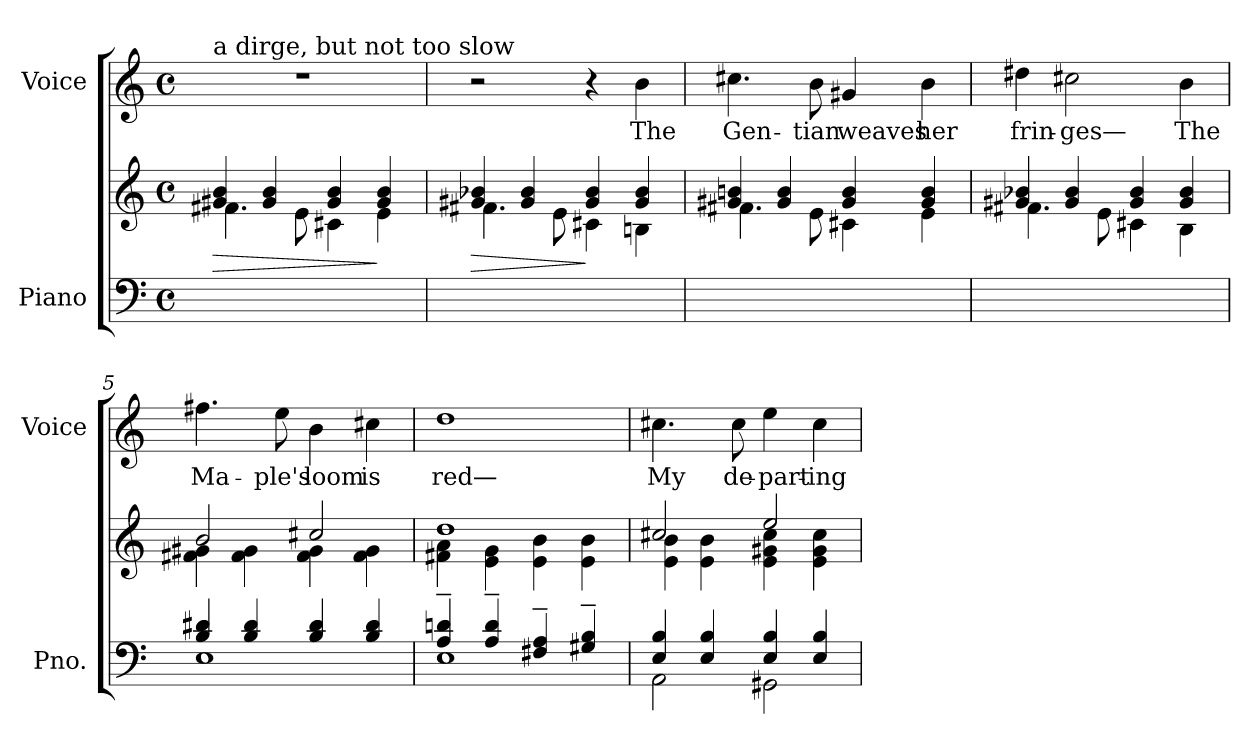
**kern	**kern	**dynam	**kern	**text
*part2	*part2	*part2	*part1	*part1
*staff3	*staff2	*staff2/3	*staff1	*staff1
*I"Piano	*	*	*I"Voice	*
*I'Pno.	*	*	*I'Voice	*
!!LO:PB:g=z
*clefF4	*clefG2	*	*clefG2	*
*k[]	*k[]	*	*k[]	*
*M4/4	*M4/4	*	*M4/4	*
*met(c)	*met(c)	*	*met(c)	*
*MM60	*MM60	*	*MM60	*
=1	=1	=1	=1	=1
*	*^	*	*	*
!	!	!	!	!LO:TX:a:t=a dirge, but not too slow	!
!	!	!	!LO:HP:b	!	!
1ryy	4g#Xi/ 4bi	4.f#Xi\	>	1r	.
.	4g#i/ 4bi	.	.	.	.
.	.	8ei\	.	.	.
.	4g#i/ 4bi	4c#Xi\	.	.	.
.	4g#i/ 4bi	4ei\	]	.	.
=2	=2	=2	=2	=2	=2
!	!	!	!LO:HP:b	!	!
1ryy	4g#Xi/ 4b-Xi	4.f#Xi\	>	2r	.
.	4g#i/ 4b-i	.	.	.	.
.	.	8ei\	.	.	.
.	4g#i/ 4b-i	4c#Xi\	]	4r	.
!	!	!	!	!	!LO:LY:b:color=#000000
.	4g#i/ 4b-i	4Bni\	.	4bi\	The
=3	=3	=3	=3	=3	=3
!	!	!	!	!	!LO:LY:b:color=#000000
1ryy	4g#Xi/ 4bni	4.f#Xi\	.	4.cc#Xi\	Gen-
.	4g#i/ 4bi	.	.	.	.
!	!	!	!	!	!LO:LY:b:color=#000000
.	.	8ei\	.	8bi\	-tian
!	!	!	!	!	!LO:LY:b:color=#000000
.	4g#i/ 4bi	4c#Xi\	.	4g#Xi/	weaves
!	!	!	!	!	!LO:LY:b:color=#000000
.	4g#i/ 4bi	4ei\	.	4bi\	her
!!LO:LB:g=z
=4	=4	=4	=4	=4	=4
!	!	!	!	!	!LO:LY:b:color=#000000
1ryy	4g#Xi/ 4b-Xi	4.f#Xi\	.	4dd#Xi\	frin-
!	!	!	!	!	!LO:LY:b:color=#000000
.	4g#i/ 4b-i	.	.	2cc#Xi\	-ges—
.	.	8ei\	.	.	.
.	4g#i/ 4b-i	4c#Xi\	.	.	.
!	!	!	!	!	!LO:LY:b:color=#000000
.	4g#i/ 4b-i	4Bi\	.	4bi\	The
=5	=5	=5	=5	=5	=5
*^	*	*	*	*	*
!	!	!	!	!	!	!LO:LY:b:color=#000000
4Bi/ 4d#Xi	1Ei	2bi/	4f#Xi\ 4g#Xi	.	4.ff#Xi\	Ma-
4Bi/ 4d#i	.	.	4f#i\ 4g#i	.	.	.
!	!	!	!	!	!	!LO:LY:b:color=#000000
.	.	.	.	.	8eei\	-ple's
!	!	!	!	!	!	!LO:LY:b:color=#000000
4Bi/ 4d#i	.	2cc#Xi/	4f#i\ 4g#i	.	4bi\	loom
!	!	!	!	!	!	!LO:LY:b:color=#000000
4Bi/ 4d#i	.	.	4f#i\ 4g#i	.	4cc#Xi\	is
=6	=6	=6	=6	=6	=6	=6
!	!	!	!	!	!	!LO:LY:b:color=#000000
4Ai/~ 4dni~	1Ei	1ddi	4f#Xi\ 4ai	.	1ddi	red—
4Ai/~ 4di~	.	.	4ei\ 4gi	.	.	.
4F#Xi/~ 4Ai~	.	.	4ei\ 4bi	.	.	.
4G#Xi/~ 4Bi~	.	.	4ei\ 4bi	.	.	.
=7	=7	=7	=7	=7	=7	=7
!	!	!	!	!	!	!LO:LY:b:color=#000000
4Ei/ 4Bi	2AAi\	2cc#Xi/	4ei\ 4bi	.	4.cc#Xi\	My
4Ei/ 4Bi	.	.	4ei\ 4bi	.	.	.
!	!	!	!	!	!	!LO:LY:b:color=#000000
.	.	.	.	.	8cc#i\	de-
!	!	!	!	!	!	!LO:LY:b:color=#000000
4Ei/ 4Bi	2GG#Xi\	2eei/	4ei\ 4g#Xi 4cc#i	.	4eei\	-part-
!	!	!	!	!	!	!LO:LY:b:color=#000000
4Ei/ 4Bi	.	.	4ei\ 4g#i 4cc#i	.	4cc#i\	-ing
*v	*v	*	*	*	*	*
*	*v	*v	*	*	*
=	=	=	=	=
*-	*-	*-	*-	*-
